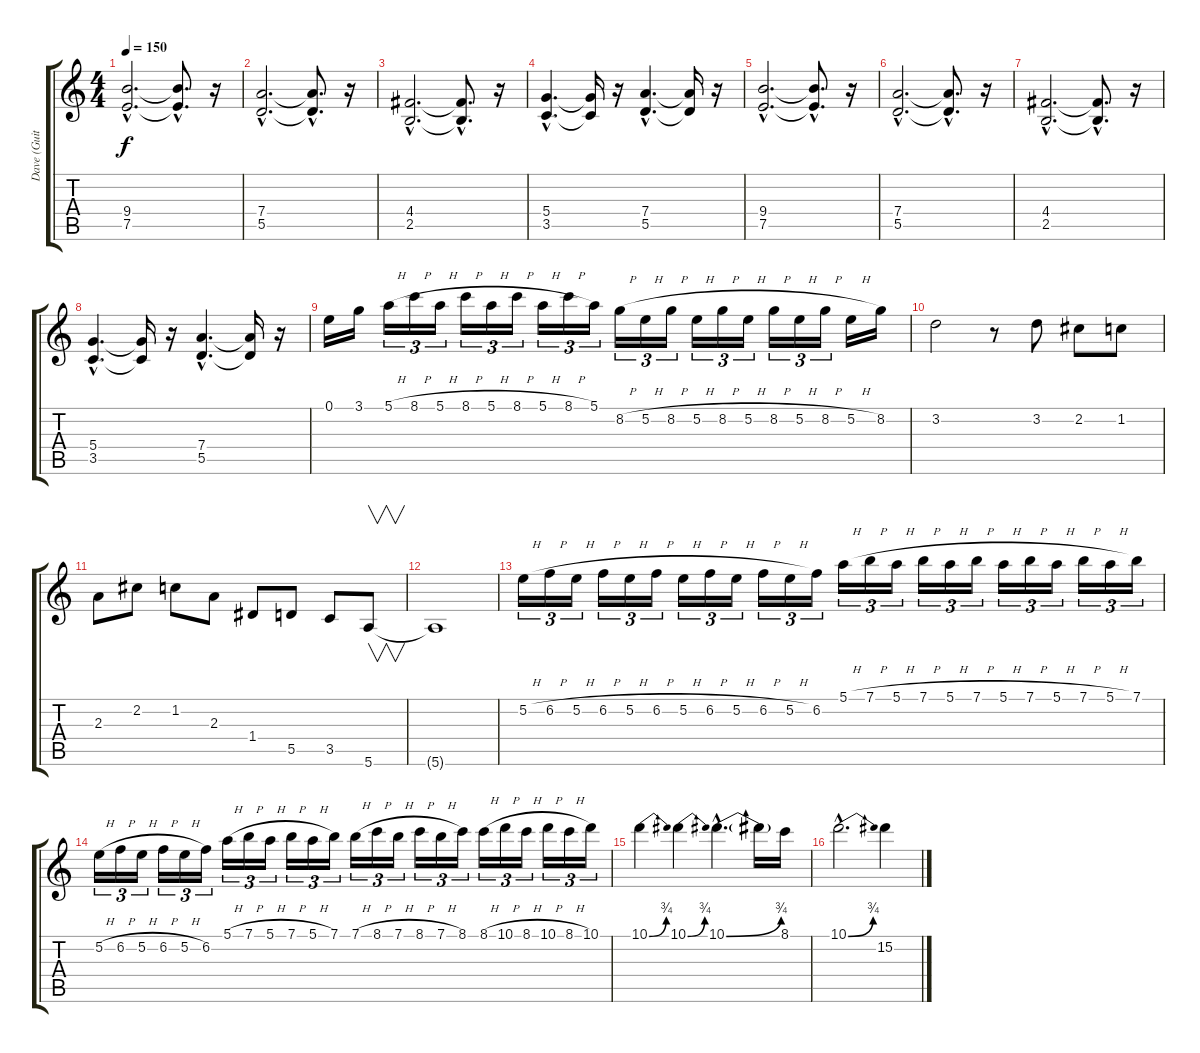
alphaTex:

\track ("Dave (Guitar 1)" "Dave (Guit") {instrument distortionguitar}
\staff {score tabs}
\tuning (E4 B3 G3 D3 A2 E2) {hide}
\ts (4 4)
\tempo 150
\clef g2
\ks c
(9.4{hac} 7.5{hac}).2{d dy f} (9.4{hac t} 7.5{hac t}).8{d} r.16 |
(7.4{hac} 5.5{hac}).2{d} (7.4{hac t} 5.5{hac t}).8{d} r.16 |
(4.4{hac} 2.5{hac}).2{d} (4.4{hac t} 2.5{hac t}).8{d} r.16 |
(5.4{hac} 3.5{hac}).4{d} (5.4{t} 3.5{t}).16 r.16 (7.4{hac} 5.5{hac}).4{d} (7.4{t} 5.5{t}).16 r.16 |
(9.4{hac} 7.5{hac}).2{d} (9.4{hac t} 7.5{hac t}).8{d} r.16 |
(7.4{hac} 5.5{hac}).2{d} (7.4{hac t} 5.5{hac t}).8{d} r.16 |
(4.4{hac} 2.5{hac}).2{d} (4.4{hac t} 2.5{hac t}).8{d} r.16 |
(5.4{hac} 3.5{hac}).4{d} (5.4{t} 3.5{t}).16 r.16 (7.4{hac} 5.5{hac}).4{d} (7.4{t} 5.5{t}).16 r.16 |
0.1.16 3.1.16 5.1{h}.16{tu (3 2)} 8.1{h}.16{tu (3 2)} 5.1{h}.16{tu (3 2)} 8.1{h}.16{tu (3 2)} 5.1{h}.16{tu (3 2)} 8.1{h}.16{tu (3 2)} 5.1{h}.16{tu (3 2)} 8.1{h}.16{tu (3 2)} 5.1.16{tu (3 2)} 8.2{h}.16{tu (3 2)} 5.2{h}.16{tu (3 2)} 8.2{h}.16{tu (3 2)} 5.2{h}.16{tu (3 2)} 8.2{h}.16{tu (3 2)} 5.2{h}.16{tu (3 2)} 8.2{h}.16{tu (3 2)} 5.2{h}.16{tu (3 2)} 8.2{h}.16{tu (3 2)} 5.2{h}.16 8.2.16 |
3.2.2 r.8 3.2.8 2.2.8 1.2.8 |
2.3.8 2.2.8 1.2.8 2.3.8 1.4.8 5.5.8 3.5.8 5.6.8{v} |
5.6{t}.1 |
5.2{h}.16{tu (3 2)} 6.2{h}.16{tu (3 2)} 5.2{h}.16{tu (3 2)} 6.2{h}.16{tu (3 2)} 5.2{h}.16{tu (3 2)} 6.2{h}.16{tu (3 2)} 5.2{h}.16{tu (3 2)} 6.2{h}.16{tu (3 2)} 5.2{h}.16{tu (3 2)} 6.2{h}.16{tu (3 2)} 5.2{h}.16{tu (3 2)} 6.2.16{tu (3 2)} 5.1{h}.16{tu (3 2)} 7.1{h}.16{tu (3 2)} 5.1{h}.16{tu (3 2)} 7.1{h}.16{tu (3 2)} 5.1{h}.16{tu (3 2)} 7.1{h}.16{tu (3 2)} 5.1{h}.16{tu (3 2)} 7.1{h}.16{tu (3 2)} 5.1{h}.16{tu (3 2)} 7.1{h}.16{tu (3 2)} 5.1{h}.16{tu (3 2)} 7.1.16{tu (3 2)} |
5.2{h}.16{tu (3 2)} 6.2{h}.16{tu (3 2)} 5.2{h}.16{tu (3 2)} 6.2{h}.16{tu (3 2)} 5.2{h}.16{tu (3 2)} 6.2.16{tu (3 2)} 5.1{h}.16{tu (3 2)} 7.1{h}.16{tu (3 2)} 5.1{h}.16{tu (3 2)} 7.1{h}.16{tu (3 2)} 5.1{h}.16{tu (3 2)} 7.1.16{tu (3 2)} 7.1{h}.16{tu (3 2)} 8.1{h}.16{tu (3 2)} 7.1{h}.16{tu (3 2)} 8.1{h}.16{tu (3 2)} 7.1{h}.16{tu (3 2)} 8.1.16{tu (3 2)} 8.1{h}.16{tu (3 2)} 10.1{h}.16{tu (3 2)} 8.1{h}.16{tu (3 2)} 10.1{h}.16{tu (3 2)} 8.1{h}.16{tu (3 2)} 10.1.16{tu (3 2)} |
10.1{be (bend 0 0 60 3)}.4 10.1{be (bend 0 0 60 3)}.4 10.1{be (bend 0 0 60 3) hac}.4{d} 10.1{t}.16 8.1.16 |
10.1{be (bend 0 0 60 3) hac}.2{d} 15.2.4
